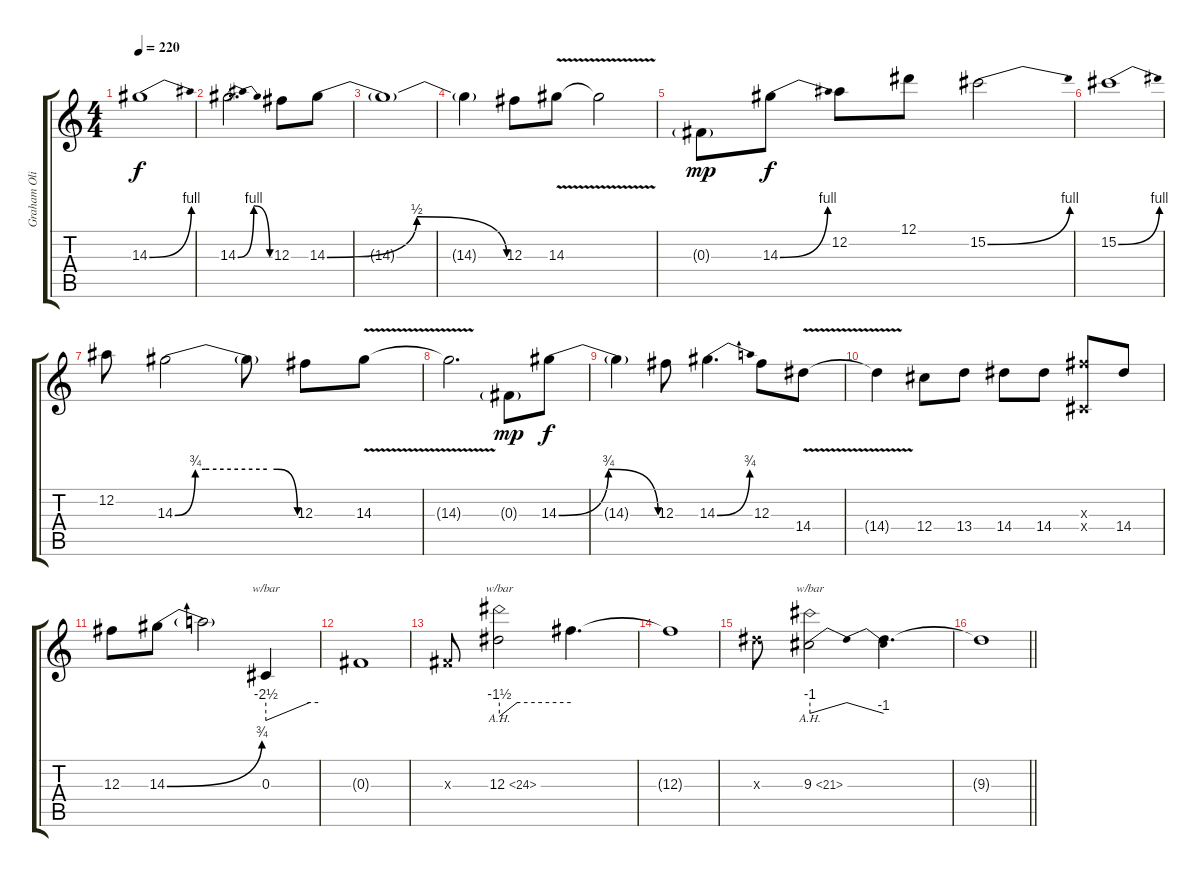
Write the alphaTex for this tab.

\track ("Graham Oliver" "Graham Oli") {instrument distortionguitar}
\staff {score tabs}
\tuning (Eb4 Bb3 Gb3 Db3 Ab2 Eb2) {hide}
\ts (4 4)
\tempo 220
\clef g2
\ks c
14.3{be (bend 0 0 60 4)}.1{dy f} |
14.3{be (bendrelease 0 0 10 4 50 4 60 0)}.2{d} 12.3.8 14.3{be (bendrelease 0 0 15 2 50 2 60 0)}.8 |
14.3{t}.1 |
14.3{t}.4 12.3.8 14.3{v}.8 14.3{t}.2 |
0.3{g}.8{dy mp} 14.3{be (bend 0 0 60 4)}.8{dy f} 12.2.8 12.1.8 15.2{be (bend 0 0 60 4)}.2 |
15.2{be (bend 0 0 60 4)}.1 |
12.2.8 14.3{be (custom 0 0 10 3 15 3 45 3 50 3 60 0)}.2 14.3{t}.8 12.3.8 14.3{v}.8 |
14.3{t}.2{d} 0.3{g}.8{dy mp} 14.3{be (bendrelease 0 0 15 3 30 3 60 0)}.8{dy f} |
14.3{t}.4 12.3.8 14.3{be (bend 0 0 60 3)}.4{d} 12.3.8 14.4{v}.8 |
14.4{t}.4 12.4.8 13.4.8 14.4.8 14.4.8 (12.3{x} 0.4{x}).8 14.4.8 |
12.3.8 14.3{be (bend 0 0 60 3)}.8 14.3{t}.2 0.3.4{tbe (custom default 0 -10 50 0 60 0)} |
0.3{t}.1 |
0.3{x}.8 12.3{ah 12}.2{tbe (custom default 0 -6 15 0 60 0)} 12.3{t}.4{d} |
12.3{t}.1 |
9.3{x}.8 9.3{ah 12}.2{tbe (dip default 0 -4 15 0 45 0 60 -4)} 9.3{t}.4{d} |
\barLineRight lightlight
9.3{t}.1
